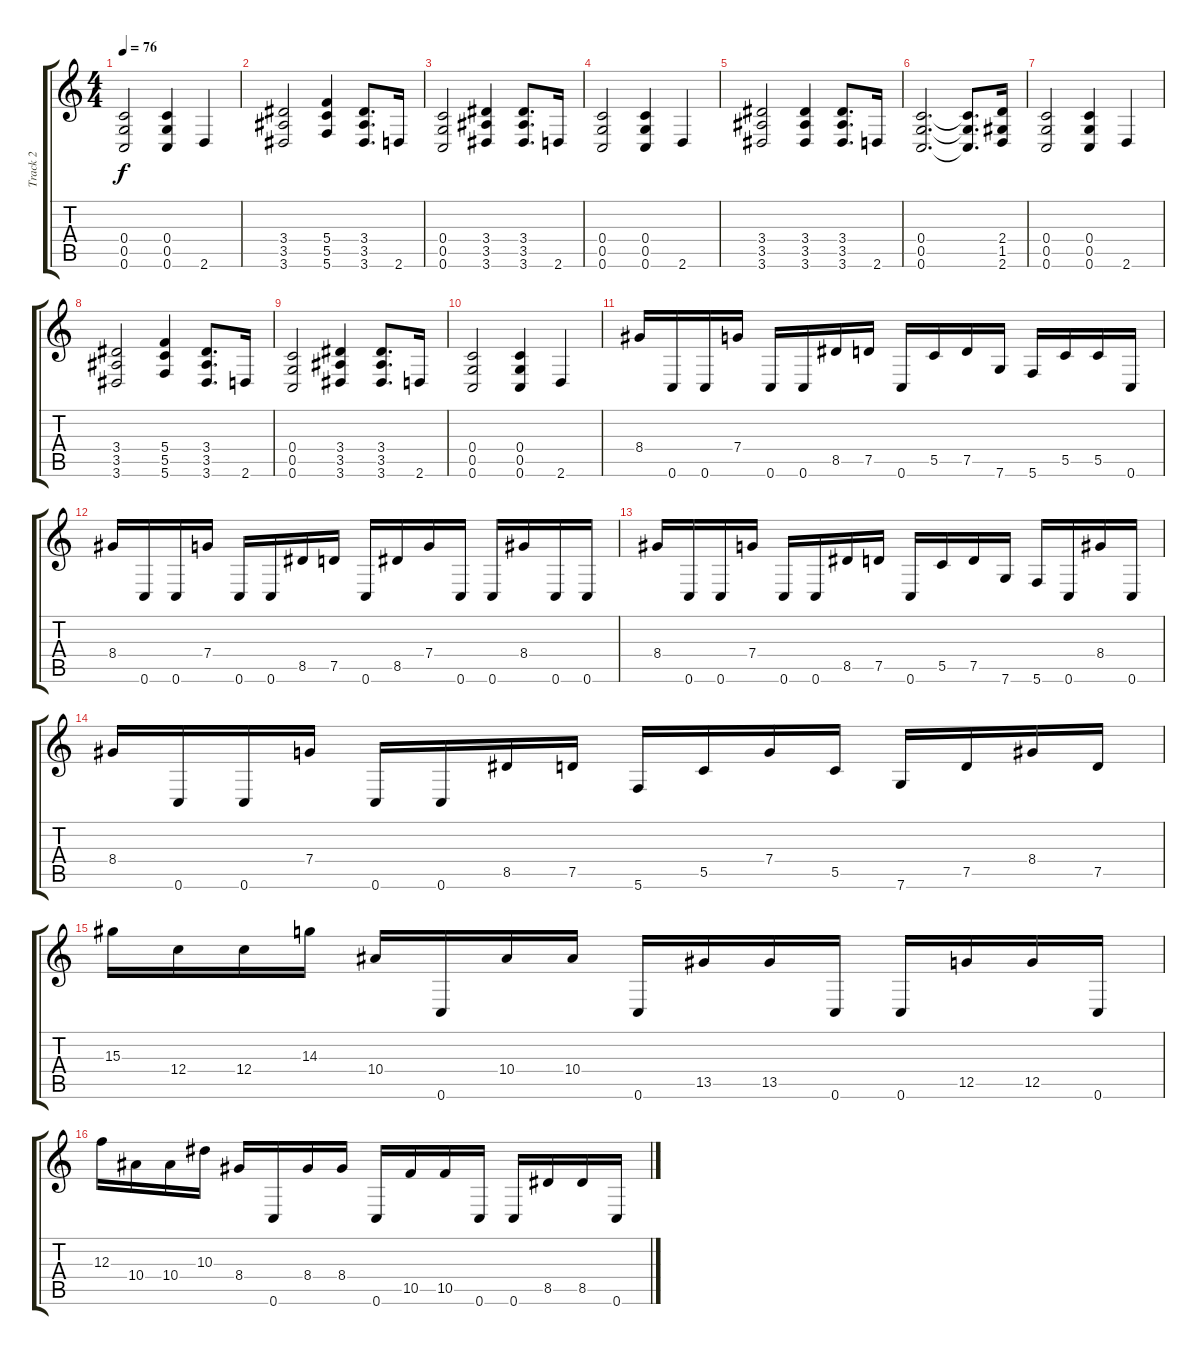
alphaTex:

\track ("Track 2" "Track 2") {instrument distortionguitar}
\staff {score tabs}
\tuning (D4 A3 F3 C3 G2 C2) {hide}
\ts (4 4)
\tempo 76
\clef g2
\ks c
(0.4 0.5 0.6).2{dy f} (0.4 0.5 0.6).4 2.6.4 |
(3.4 3.5 3.6).2 (5.4 5.5 5.6).4 (3.4 3.5 3.6).8{d} 2.6.16 |
(0.4 0.5 0.6).2 (3.4 3.5 3.6).4 (3.4 3.5 3.6).8{d} 2.6.16 |
(0.4 0.5 0.6).2 (0.4 0.5 0.6).4 2.6.4 |
(3.4 3.5 3.6).2 (3.4 3.5 3.6).4 (3.4 3.5 3.6).8{d} 2.6.16 |
(0.4 0.5 0.6).2{d} (0.4{t} 0.5{t} 0.6{t}).8{d} (2.4 1.5 2.6).16 |
(0.4 0.5 0.6).2 (0.4 0.5 0.6).4 2.6.4 |
(3.4 3.5 3.6).2 (5.4 5.5 5.6).4 (3.4 3.5 3.6).8{d} 2.6.16 |
(0.4 0.5 0.6).2 (3.4 3.5 3.6).4 (3.4 3.5 3.6).8{d} 2.6.16 |
(0.4 0.5 0.6).2 (0.4 0.5 0.6).4 2.6.4 |
8.4.16 0.6.16 0.6.16 7.4.16 0.6.16 0.6.16 8.5.16 7.5.16 0.6.16 5.5.16 7.5.16 7.6.16 5.6.16 5.5.16 5.5.16 0.6.16 |
8.4.16 0.6.16 0.6.16 7.4.16 0.6.16 0.6.16 8.5.16 7.5.16 0.6.16 8.5.16 7.4.16 0.6.16 0.6.16 8.4.16 0.6.16 0.6.16 |
8.4.16 0.6.16 0.6.16 7.4.16 0.6.16 0.6.16 8.5.16 7.5.16 0.6.16 5.5.16 7.5.16 7.6.16 5.6.16 0.6.16 8.4.16 0.6.16 |
8.4.16 0.6.16 0.6.16 7.4.16 0.6.16 0.6.16 8.5.16 7.5.16 5.6.16 5.5.16 7.4.16 5.5.16 7.6.16 7.5.16 8.4.16 7.5.16 |
15.3.16 12.4.16 12.4.16 14.3.16 10.4.16 0.6.16 10.4.16 10.4.16 0.6.16 13.5.16 13.5.16 0.6.16 0.6.16 12.5.16 12.5.16 0.6.16 |
12.3.16 10.4.16 10.4.16 10.3.16 8.4.16 0.6.16 8.4.16 8.4.16 0.6.16 10.5.16 10.5.16 0.6.16 0.6.16 8.5.16 8.5.16 0.6.16
